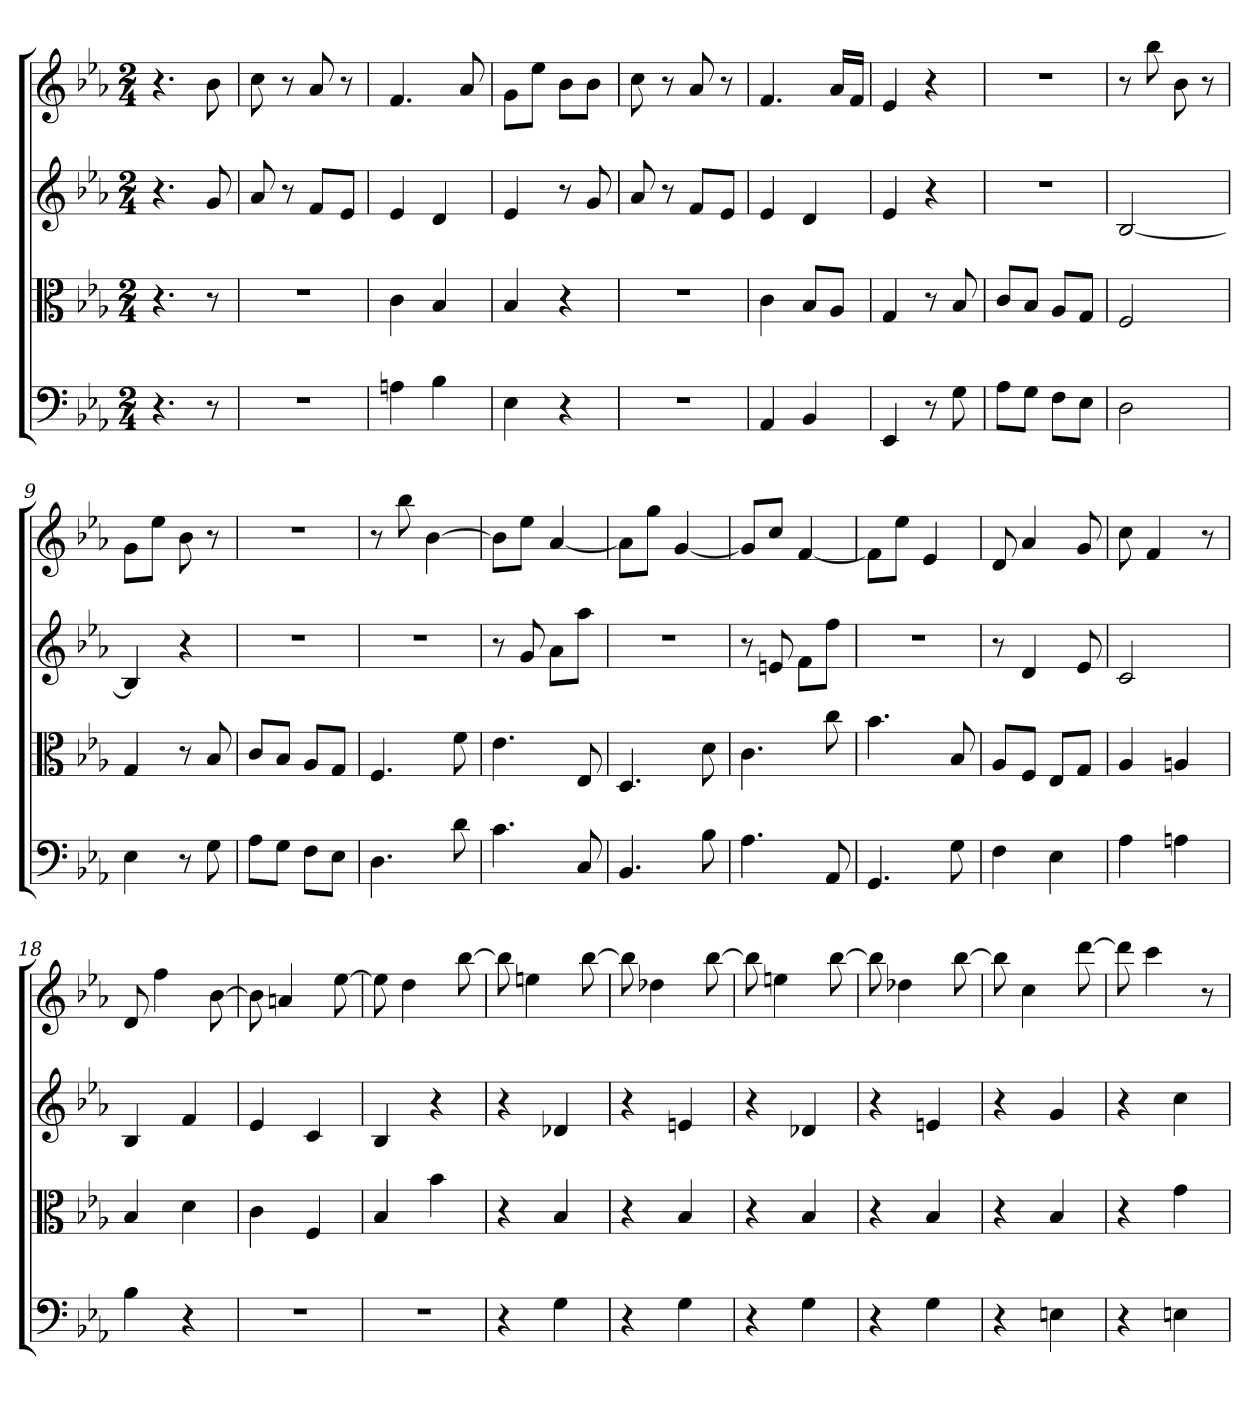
**kern	**kern	**kern	**kern
*part4	*part3	*part2	*part1
*staff4	*staff3	*staff2	*staff1
*clefF4	*clefC3	*clefG2	*clefG2
*k[b-e-a-]	*k[b-e-a-]	*k[b-e-a-]	*k[b-e-a-]
*E-:	*E-:	*E-:	*E-:
*M2/4	*M2/4	*M2/4	*M2/4
=	=	=	=
4.r	4.r	4.r	4.r
8r	8r	8g	8b-
=1	=1	=1	=1
2r	2r	8a-	8cc
.	.	8r	8r
.	.	8f/L	8a-
.	.	8e-/J	8r
=2	=2	=2	=2
4An	4c	4e-	4.f
4B-	4B-	4d	.
.	.	.	8a-
=3	=3	=3	=3
4E-	4B-	4e-	8g\L
.	.	.	8ee-\J
4r	4r	8r	8b-\L
.	.	8g	8b-\J
=4	=4	=4	=4
2r	2r	8a-	8cc
.	.	8r	8r
.	.	8f/L	8a-
.	.	8e-/J	8r
=5	=5	=5	=5
4AA-	4c	4e-	4.f
4BB-	8B-/L	4d	.
.	8A-/J	.	16a-/LL
.	.	.	16f/JJ
=6	=6	=6	=6
4EE-	4G	4e-	4e-
8r	8r	4r	4r
8G	8B-	.	.
=7	=7	=7	=7
8A-\L	8c/L	2r	2r
8G\J	8B-/J	.	.
8F\L	8A-/L	.	.
8E-\J	8G/J	.	.
=8	=8	=8	=8
2D	2F	[2B-	8r
.	.	.	8bb-
.	.	.	8b-
.	.	.	8r
=9	=9	=9	=9
4E-	4G	4B-]	8g\L
.	.	.	8ee-\J
8r	8r	4r	8b-
8G	8B-	.	8r
=10	=10	=10	=10
8A-\L	8c/L	2r	2r
8G\J	8B-/J	.	.
8F\L	8A-/L	.	.
8E-\J	8G/J	.	.
=11	=11	=11	=11
4.D	4.F	2r	8r
.	.	.	8bb-
.	.	.	[4b-
8d	8f	.	.
=12	=12	=12	=12
4.c	4.e-	8r	8b-\L]
.	.	8g	8ee-\J
.	.	8a-\L	[4a-
8C	8E-	8aa-\J	.
=13	=13	=13	=13
4.BB-	4.D	2r	8a-\L]
.	.	.	8gg\J
.	.	.	[4g
8B-	8d	.	.
=14	=14	=14	=14
4.A-	4.c	8r	8g/L]
.	.	8en	8cc/J
.	.	8f\L	[4f
8AA-	8cc	8ff\J	.
=15	=15	=15	=15
4.GG	4.b-	2r	8f\L]
.	.	.	8ee-\J
.	.	.	4e-
8G	8B-	.	.
=16	=16	=16	=16
4F	8A-/L	8r	8d
.	8F/J	4d	4a-
4E-	8E-/L	.	.
.	8G/J	8e-	8g
=17	=17	=17	=17
4A-	4A-	2c	8cc
.	.	.	4f
4An	4An	.	.
.	.	.	8r
=18	=18	=18	=18
4B-	4B-	4B-	8d
.	.	.	4ff
4r	4d	4f	.
.	.	.	[8b-
=19	=19	=19	=19
2r	4c	4e-	8b-]
.	.	.	4an
.	4F	4c	.
.	.	.	[8ee-
=20	=20	=20	=20
2r	4B-	4B-	8ee-]
.	.	.	4dd
.	4b-	4r	.
.	.	.	[8bb-
=21	=21	=21	=21
4r	4r	4r	8bb-]
.	.	.	4een
4G	4B-	4d-X	.
.	.	.	[8bb-
=22	=22	=22	=22
4r	4r	4r	8bb-]
.	.	.	4dd-X
4G	4B-	4en	.
.	.	.	[8bb-
=23	=23	=23	=23
4r	4r	4r	8bb-]
.	.	.	4een
4G	4B-	4d-X	.
.	.	.	[8bb-
=24	=24	=24	=24
4r	4r	4r	8bb-]
.	.	.	4dd-X
4G	4B-	4en	.
.	.	.	[8bb-
=25	=25	=25	=25
4r	4r	4r	8bb-]
.	.	.	4cc
4En	4B-	4g	.
.	.	.	[8ddd
=26	=26	=26	=26
4r	4r	4r	8ddd]
.	.	.	4ccc
4En	4g	4cc	.
.	.	.	8r
=	=	=	=
*-	*-	*-	*-
